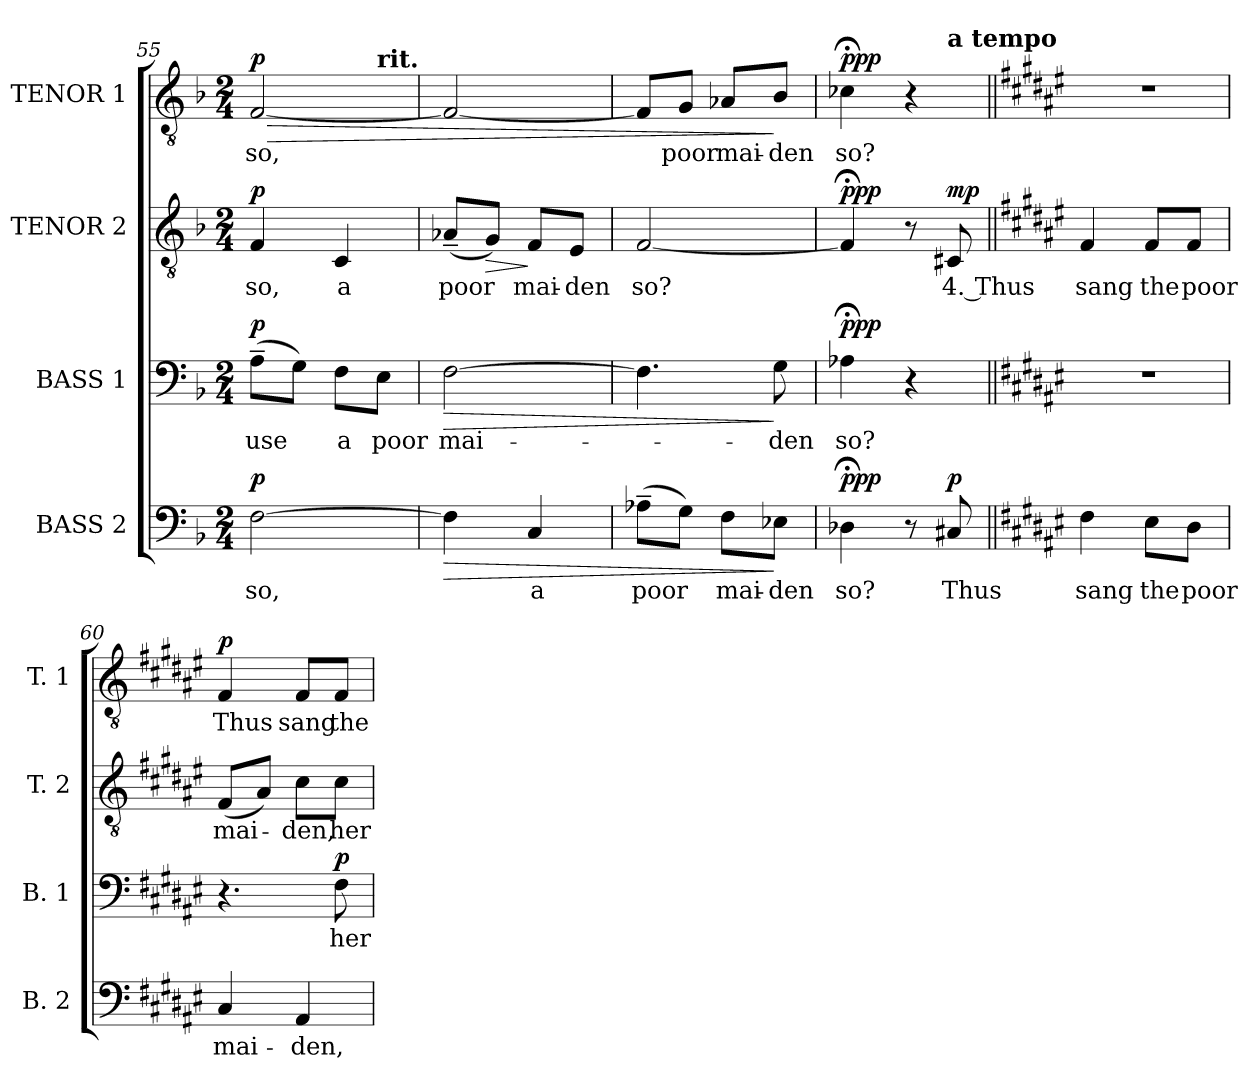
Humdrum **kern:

**kern	**text	**dynam	**kern	**text	**dynam	**kern	**text	**dynam	**kern	**text	**dynam
*part4	*part4	*part4	*part3	*part3	*part3	*part2	*part2	*part2	*part1	*part1	*part1
*staff4	*staff4	*staff4	*staff3	*staff3	*staff3	*staff2	*staff2	*staff2	*staff1	*staff1	*staff1
*I"BASS 2	*	*	*I"BASS 1	*	*	*I"TENOR 2	*	*	*I"TENOR 1	*	*
*I'B. 2	*	*	*I'B. 1	*	*	*I'T. 2	*	*	*I'T. 1	*	*
*clefF4	*	*	*clefF4	*	*	*clefGv2	*	*	*clefGv2	*	*
*	*	*	*	*	*	*ITrd7c12	*	*	*ITrd7c12	*	*
*k[b-]	*	*	*k[b-]	*	*	*k[b-]	*	*	*k[b-]	*	*
*F:	*	*	*F:	*	*	*F:	*	*	*F:	*	*
*M2/4	*	*	*M2/4	*	*	*M2/4	*	*	*M2/4	*	*
=55	=55	=55	=55	=55	=55	=55	=55	=55	=55	=55	=55
!	!LO:LY:b:color=#000000	!	!	!	!	!	!	!	!	!	!
!	!	!	!	!LO:LY:b:color=#000000	!	!	!	!	!	!	!
!	!	!	!	!	!	!	!LO:LY:b:color=#000000	!	!	!	!
!	!	!	!	!	!	!	!	!	!	!LO:LY:b:color=#000000	!LO:HP:b
*	*	*	*	*	*	*	*	*	*^	*	*
[2Fi\	so,	p	(8A~i\L	use	p	4FFi/	so,	p	[2FFi/	4.ryy	so,	> p
.	.	.	8Gi\J)	.	.	.	.	.	.	.	.	.
!	!	!	!	!LO:LY:b:color=#000000	!	!	!	!	!	!	!	!
!	!	!	!	!	!	!	!LO:LY:b:color=#000000	!	!	!	!	!
.	.	.	8Fi\L	a	.	4CCi/	a	.	.	.	.	.
!	!	!	!	!	!	!	!	!	!	!LO:TX:a:B:t=rit.	!	!
!	!	!	!	!LO:LY:b:color=#000000	!	!	!	!	!	!	!	!
.	.	.	8Ei\J	poor	.	.	.	.	.	8ryy	.	.
=56	=56	=56	=56	=56	=56	=56	=56	=56	=56	=56	=56	=56
!	!	!LO:HP:b	!	!	!	!	!	!	!	!	!	!
*	*	*	*	*	*	*	*	*	*v	*v	*	*
*	*	*	*	*	*	*	*	*	*^	*	*
!	!	!	!	!LO:LY:b:color=#000000	!LO:HP:b	!	!	!	!	!	!	!
*	*	*	*	*	*	*	*	*	*v	*v	*	*
*	*	*	*	*	*	*	*	*	*^	*	*
!	!	!	!	!	!	!	!LO:LY:b:color=#000000	!	!	!	!	!
*	*	*	*	*	*	*	*	*	*v	*v	*	*
4Fi\]	.	>	[2Fi\	mai-	>	(8AA-X~i/L	poor	.	2FFi/_	.	.
!	!	!	!	!	!	!	!	!LO:HP:b	!	!	!
.	.	.	.	.	.	8GGi/J)	.	>	.	.	.
!	!LO:LY:b:color=#000000	!	!	!	!	!	!	!	!	!	!
!	!	!	!	!	!	!	!LO:LY:b:color=#000000	!	!	!	!
4Ci/	a	.	.	.	.	8FFi/L	mai-	]	.	.	.
!	!	!	!	!	!	!	!LO:LY:b:color=#000000	!	!	!	!
.	.	.	.	.	.	8EEi/J	-den	.	.	.	.
=57	=57	=57	=57	=57	=57	=57	=57	=57	=57	=57	=57
!	!LO:LY:b:color=#000000	!	!	!	!	!	!	!	!	!	!
!	!	!	!	!	!	!	!LO:LY:b:color=#000000	!	!	!	!
(8A-X~i\L	poor	.	4.Fi\]	.	.	[2FFi/	so?	.	8FFi/L]	.	.
!	!	!	!	!	!	!	!	!	!	!LO:LY:b:color=#000000	!
8Gi\J)	.	.	.	.	.	.	.	.	8GGi/J	poor	.
!	!LO:LY:b:color=#000000	!	!	!	!	!	!	!	!	!	!
!	!	!	!	!	!	!	!	!	!	!LO:LY:b:color=#000000	!
8Fi\L	mai-	.	.	.	.	.	.	.	8AA-Xi/L	mai-	.
!	!LO:LY:b:color=#000000	!	!	!	!	!	!	!	!	!	!
!	!	!	!	!LO:LY:b:color=#000000	!	!	!	!	!	!	!
!	!	!	!	!	!	!	!	!	!	!LO:LY:b:color=#000000	!
8E-Xi\J	-den	]	8Gi\	-den	]	.	.	.	8BB-i/J	-den	]
=58	=58	=58	=58	=58	=58	=58	=58	=58	=58	=58	=58
!	!LO:LY:b:color=#000000	!	!	!	!	!	!	!	!	!	!
!	!	!	!	!LO:LY:b:color=#000000	!	!	!	!	!	!	!
!	!	!	!	!	!	!	!	!	!	!LO:LY:b:color=#000000	!
*	*	*	*	*	*	*	*	*	*^	*	*
4D-X;i\	so?	ppp	4A-X;i\	so?	ppp	4FF;i/]	.	ppp	4C-X;i\	4.ryy	so?	ppp
8r	.	.	4r	.	.	8r	.	.	4r	.	.	.
!	!LO:LY:b:color=#000000	!	!	!	!	!	!	!	!	!	!	!
!	!	!	!	!	!	!	!	!	!	!LO:TX:a:B:t=a tempo	!	!
!	!	!	!	!	!	!	!LO:LY:b:color=#000000	!	!	!	!	!
8C#Xi/	Thus	p	.	.	.	8CC#Xi/	4. Thus	mp	.	8ryy	.	.
*	*	*	*	*	*	*	*	*	*v	*v	*	*
!!LO:LB:g=z
=59||	=59||	=59||	=59||	=59||	=59||	=59||	=59||	=59||	=59||	=59||	=59||
*k[f#c#g#d#a#e#]	*	*	*k[f#c#g#d#a#e#]	*	*	*k[f#c#g#d#a#e#]	*	*	*k[f#c#g#d#a#e#]	*	*
*F#:	*	*	*F#:	*	*	*F#:	*	*	*F#:	*	*
*	*	*	*	*	*	*	*	*	*^	*	*
!	!LO:LY:b:color=#000000	!	!LO:N:vis=1	!	!	!	!	!	!	!	!	!
*	*	*	*	*	*	*	*	*	*v	*v	*	*
*	*	*	*	*	*	*	*	*	*^	*	*
!	!	!	!	!	!	!	!LO:LY:b:color=#000000	!	!LO:N:vis=1	!	!	!
*	*	*	*	*	*	*	*	*	*v	*v	*	*
4F#i\	sang	.	2r	.	.	4FF#i/	sang	.	2r	.	.
!	!LO:LY:b:color=#000000	!	!	!	!	!	!	!	!	!	!
!	!	!	!	!	!	!	!LO:LY:b:color=#000000	!	!	!	!
8E#i\L	the	.	.	.	.	8FF#i/L	the	.	.	.	.
!	!LO:LY:b:color=#000000	!	!	!	!	!	!	!	!	!	!
!	!	!	!	!	!	!	!LO:LY:b:color=#000000	!	!	!	!
8D#i\J	poor	.	.	.	.	8FF#i/J	poor	.	.	.	.
=60	=60	=60	=60	=60	=60	=60	=60	=60	=60	=60	=60
!	!LO:LY:b:color=#000000	!	!	!	!	!	!	!	!	!	!
!	!	!	!	!	!	!	!LO:LY:b:color=#000000	!	!	!	!
!	!	!	!	!	!	!	!	!	!	!LO:LY:b:color=#000000	!
4C#i/	mai-	.	4.r	.	.	(8FF#i/L	mai-	.	4FF#i/	Thus	p
.	.	.	.	.	.	8AA#i/J)	.	.	.	.	.
!	!LO:LY:b:color=#000000	!	!	!	!	!	!	!	!	!	!
!	!	!	!	!	!	!	!LO:LY:b:color=#000000	!	!	!	!
!	!	!	!	!	!	!	!	!	!	!LO:LY:b:color=#000000	!
4AA#i/	-den,	.	.	.	.	8C#i\L	-den,	.	8FF#i/L	sang	.
!	!	!	!	!LO:LY:b:color=#000000	!	!	!	!	!	!	!
!	!	!	!	!	!	!	!LO:LY:b:color=#000000	!	!	!	!
!	!	!	!	!	!	!	!	!	!	!LO:LY:b:color=#000000	!
.	.	.	8F#i\	her	p	8C#i\J	her	.	8FF#i/J	the	.
=	=	=	=	=	=	=	=	=	=	=	=
*-	*-	*-	*-	*-	*-	*-	*-	*-	*-	*-	*-
